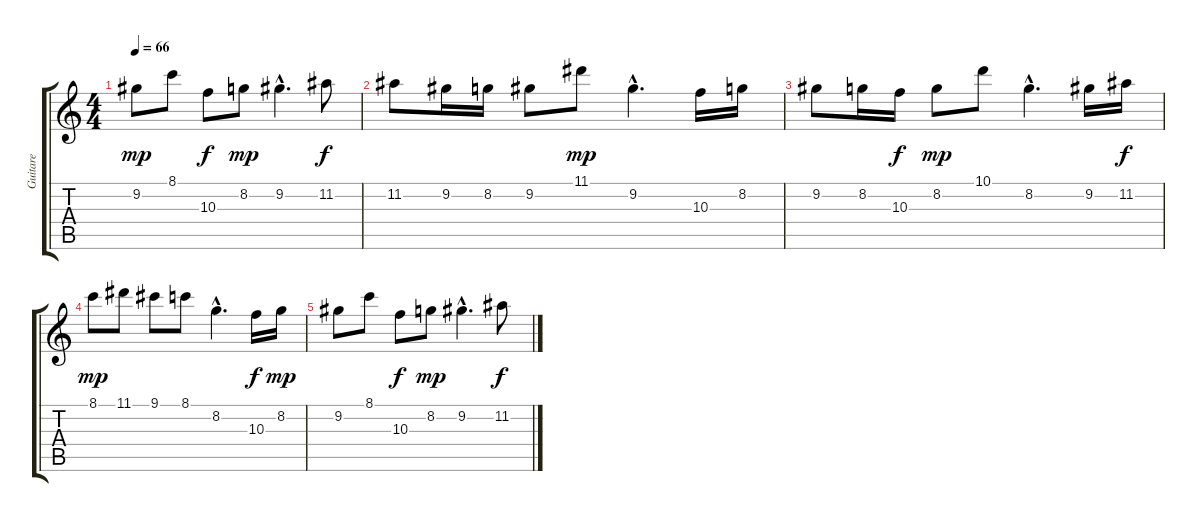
\track ("Guitare" "Guitare") {instrument acousticguitarsteel}
\staff {score tabs}
\tuning (E4 B3 G3 D3 A2 E2) {hide}
\ts (4 4)
\tempo 66
\clef g2
\ks c
9.2.8{dy mp} 8.1.8 10.3.8{dy f} 8.2.8{dy mp} 9.2{hac}.4{d} 11.2.8{dy f} |
11.2.8 9.2.16 8.2.16 9.2.8 11.1.8{dy mp} 9.2{hac}.4{d} 10.3.16 8.2.16 |
9.2.8 8.2.16 10.3.16{dy f} 8.2.8{dy mp} 10.1.8 8.2{hac}.4{d} 9.2.16 11.2.16{dy f} |
8.1.8{dy mp} 11.1.8 9.1.8 8.1.8 8.2{hac}.4{d} 10.3.16{dy f} 8.2.16{dy mp} |
9.2.8{volume 3} 8.1.8 10.3.8{dy f} 8.2.8{dy mp} 9.2{hac}.4{d} 11.2.8{dy f}
